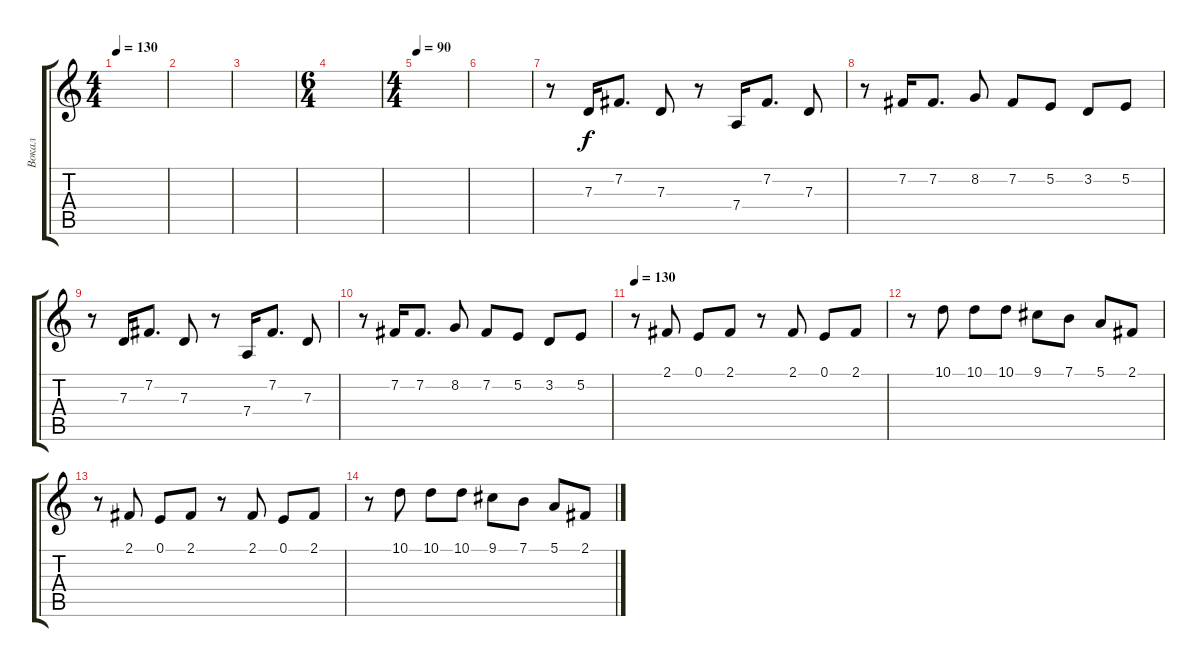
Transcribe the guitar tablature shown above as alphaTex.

\track ("Вокал" "Вокал") {solo instrument tuba}
\staff {score tabs}
\tuning (E4 B3 G3 D3 A2 E2) {hide}
\ts (4 4)
\tempo 130
\clef g2
\ks c
|
|
|
\ts (6 4)
|
\ts (4 4)
\tempo 90
|
|
r.8 7.3.16 7.2.8{d} 7.3.8 r.8 7.4.16 7.2.8{d} 7.3.8 |
r.8 7.2.16 7.2.8{d} 8.2.8 7.2.8 5.2.8 3.2.8 5.2.8 |
r.8 7.3.16 7.2.8{d} 7.3.8 r.8 7.4.16 7.2.8{d} 7.3.8 |
r.8 7.2.16 7.2.8{d} 8.2.8 7.2.8 5.2.8 3.2.8 5.2.8 |
\tempo 130
r.8 2.1.8 0.1.8 2.1.8 r.8 2.1.8 0.1.8 2.1.8 |
r.8 10.1.8 10.1.8 10.1.8 9.1.8 7.1.8 5.1.8 2.1.8 |
r.8 2.1.8 0.1.8 2.1.8 r.8 2.1.8 0.1.8 2.1.8 |
r.8 10.1.8 10.1.8 10.1.8 9.1.8 7.1.8 5.1.8 2.1.8
